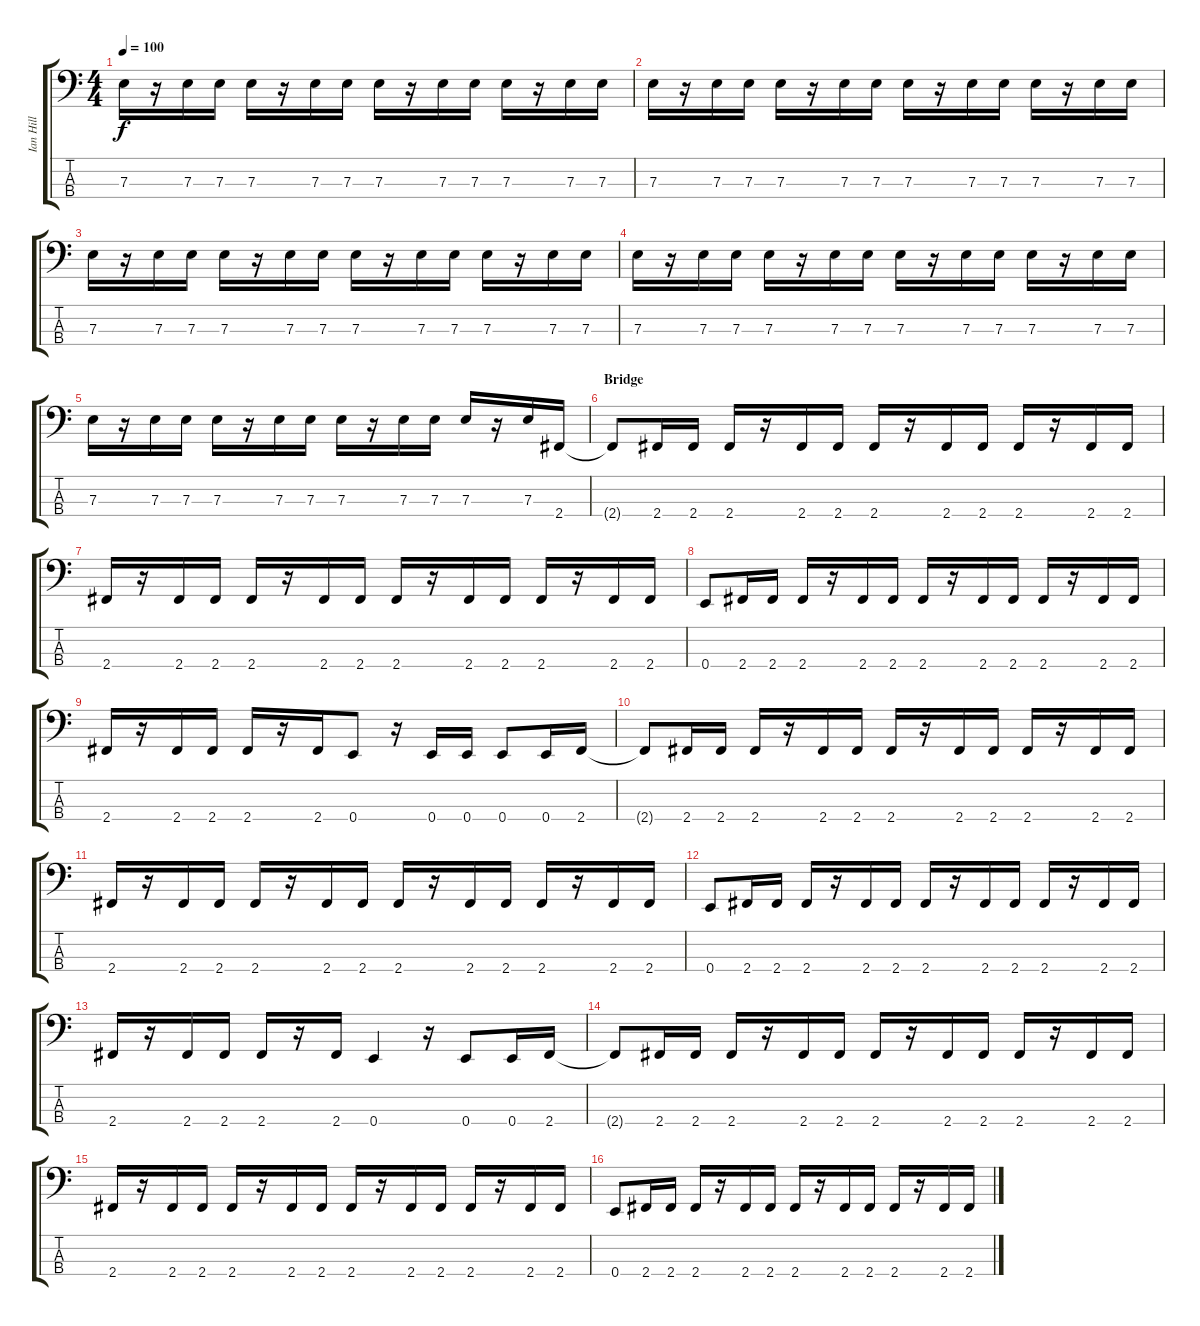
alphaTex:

\track ("Ian Hill" "Ian Hill") {instrument electricbasspick}
\staff {score tabs}
\tuning (G2 D2 A1 E1) {hide}
\ts (4 4)
\tempo 100
\clef f4
\ks c
7.3.16{dy f} r.16 7.3.16 7.3.16 7.3.16 r.16 7.3.16 7.3.16 7.3.16 r.16 7.3.16 7.3.16 7.3.16 r.16 7.3.16 7.3.16 |
7.3.16 r.16 7.3.16 7.3.16 7.3.16 r.16 7.3.16 7.3.16 7.3.16 r.16 7.3.16 7.3.16 7.3.16 r.16 7.3.16 7.3.16 |
7.3.16 r.16 7.3.16 7.3.16 7.3.16 r.16 7.3.16 7.3.16 7.3.16 r.16 7.3.16 7.3.16 7.3.16 r.16 7.3.16 7.3.16 |
7.3.16 r.16 7.3.16 7.3.16 7.3.16 r.16 7.3.16 7.3.16 7.3.16 r.16 7.3.16 7.3.16 7.3.16 r.16 7.3.16 7.3.16 |
7.3.16 r.16 7.3.16 7.3.16 7.3.16 r.16 7.3.16 7.3.16 7.3.16 r.16 7.3.16 7.3.16 7.3.16 r.16 7.3.16 2.4.16 |
\section ("" "Bridge")
2.4{t}.8 2.4.16 2.4.16 2.4.16 r.16 2.4.16 2.4.16 2.4.16 r.16 2.4.16 2.4.16 2.4.16 r.16 2.4.16 2.4.16 |
2.4.16 r.16 2.4.16 2.4.16 2.4.16 r.16 2.4.16 2.4.16 2.4.16 r.16 2.4.16 2.4.16 2.4.16 r.16 2.4.16 2.4.16 |
0.4.8 2.4.16 2.4.16 2.4.16 r.16 2.4.16 2.4.16 2.4.16 r.16 2.4.16 2.4.16 2.4.16 r.16 2.4.16 2.4.16 |
2.4.16 r.16 2.4.16 2.4.16 2.4.16 r.16 2.4.16 0.4.8 r.16 0.4.16 0.4.16 0.4.8 0.4.16 2.4.16 |
2.4{t}.8 2.4.16 2.4.16 2.4.16 r.16 2.4.16 2.4.16 2.4.16 r.16 2.4.16 2.4.16 2.4.16 r.16 2.4.16 2.4.16 |
2.4.16 r.16 2.4.16 2.4.16 2.4.16 r.16 2.4.16 2.4.16 2.4.16 r.16 2.4.16 2.4.16 2.4.16 r.16 2.4.16 2.4.16 |
0.4.8 2.4.16 2.4.16 2.4.16 r.16 2.4.16 2.4.16 2.4.16 r.16 2.4.16 2.4.16 2.4.16 r.16 2.4.16 2.4.16 |
2.4.16 r.16 2.4.16 2.4.16 2.4.16 r.16 2.4.16 0.4.4 r.16 0.4.8 0.4.16 2.4.16 |
2.4{t}.8 2.4.16 2.4.16 2.4.16 r.16 2.4.16 2.4.16 2.4.16 r.16 2.4.16 2.4.16 2.4.16 r.16 2.4.16 2.4.16 |
2.4.16 r.16 2.4.16 2.4.16 2.4.16 r.16 2.4.16 2.4.16 2.4.16 r.16 2.4.16 2.4.16 2.4.16 r.16 2.4.16 2.4.16 |
0.4.8 2.4.16 2.4.16 2.4.16 r.16 2.4.16 2.4.16 2.4.16 r.16 2.4.16 2.4.16 2.4.16 r.16 2.4.16 2.4.16
